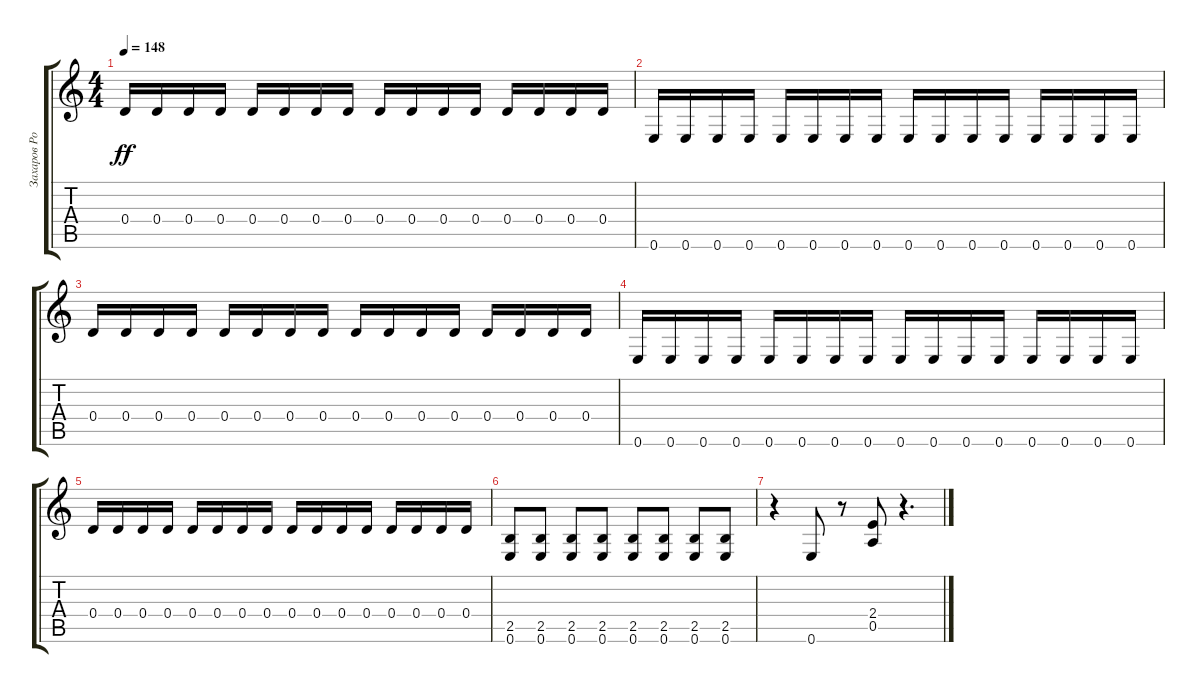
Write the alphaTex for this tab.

\track ("Захаров Роман" "Захаров Ро") {instrument distortionguitar}
\staff {score tabs}
\tuning (E4 B3 G3 D3 A2 E2) {hide}
\ts (4 4)
\tempo 148
\clef g2
\ks c
0.4.16{dy ff} 0.4.16 0.4.16 0.4.16 0.4.16 0.4.16 0.4.16 0.4.16 0.4.16 0.4.16 0.4.16 0.4.16 0.4.16 0.4.16 0.4.16 0.4.16 |
0.6.16 0.6.16 0.6.16 0.6.16 0.6.16 0.6.16 0.6.16 0.6.16 0.6.16 0.6.16 0.6.16 0.6.16 0.6.16 0.6.16 0.6.16 0.6.16 |
0.4.16 0.4.16 0.4.16 0.4.16 0.4.16 0.4.16 0.4.16 0.4.16 0.4.16 0.4.16 0.4.16 0.4.16 0.4.16 0.4.16 0.4.16 0.4.16 |
0.6.16 0.6.16 0.6.16 0.6.16 0.6.16 0.6.16 0.6.16 0.6.16 0.6.16 0.6.16 0.6.16 0.6.16 0.6.16 0.6.16 0.6.16 0.6.16 |
0.4.16 0.4.16 0.4.16 0.4.16 0.4.16 0.4.16 0.4.16 0.4.16 0.4.16 0.4.16 0.4.16 0.4.16 0.4.16 0.4.16 0.4.16 0.4.16 |
(2.5 0.6).8 (2.5 0.6).8 (2.5 0.6).8 (2.5 0.6).8 (2.5 0.6).8 (2.5 0.6).8 (2.5 0.6).8 (2.5 0.6).8 |
r.4 0.6.8 r.8 (2.4 0.5).8 r.4{d}
